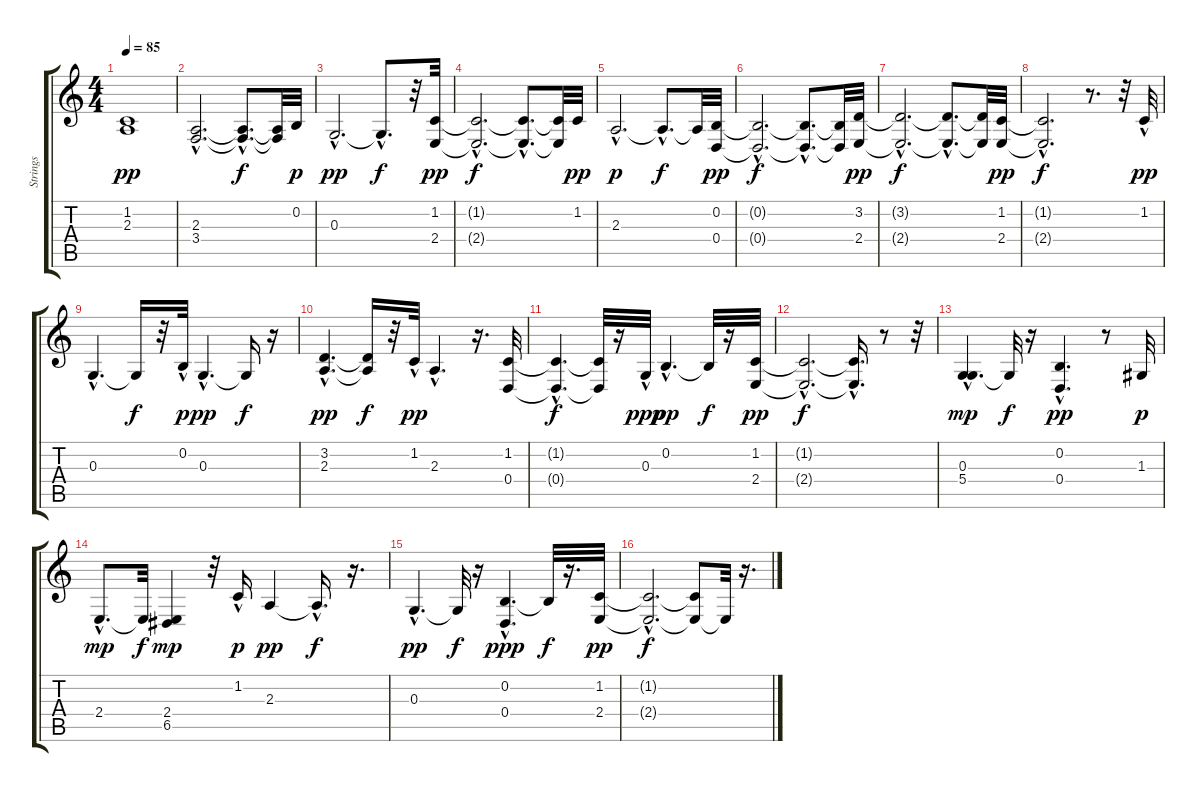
\track ("Strings             " "Strings   ") {instrument stringensemble1}
\staff {score tabs}
\tuning (E4 B3 G3 D3 A2 E2) {hide}
\ts (4 4)
\tempo 85
\clef g2
\ks c
(1.2 2.3).1{dy pp instrument stringensemble1} |
(2.3{hac} 3.4{hac}).2{d} (2.3{hac t} 3.4{hac t}).8{d dy f} (2.3{t} 3.4{t}).32 0.2.32{dy p} |
0.3{hac}.2{d dy pp} 0.3{hac t}.8{d dy f} r.32 (1.2 2.4).32{dy pp} |
(1.2{hac t} 2.4{hac t}).2{d dy f} (1.2{hac t} 2.4{hac t}).8{d} (1.2{t} 2.4{t}).32 1.2.32{dy pp} |
2.3{hac}.2{d dy p} 2.3{hac t}.8{d dy f} 2.3{t}.32 (0.2 0.4).32{dy pp} |
(0.2{hac t} 0.4{hac t}).2{d dy f} (0.2{hac t} 0.4{hac t}).8{d} (0.2{t} 0.4{t}).32 (3.2 2.4).32{dy pp} |
(3.2{hac t} 2.4{hac t}).2{d dy f} (3.2{hac t} 2.4{hac t}).8{d} (3.2{t} 2.4{t}).32 (1.2 2.4).32{dy pp} |
(1.2{hac t} 2.4{t}).2{d dy f} r.8{d} r.32 1.2{hac}.32{dy pp} |
0.3{hac}.4{d} 0.3{t}.16{dy f} r.32 0.2{hac}.32{dy p} 0.3{hac}.4{d dy pp} 0.3{t}.16{dy f} r.16 |
(3.2{hac} 2.3{hac}).4{d dy pp} (3.2{t} 2.3{t}).16{dy f} r.32 1.2{hac}.32{dy pp} 2.3{hac}.4{d} r.16{d} (1.2 0.4).32 |
(1.2{hac t} 0.4{hac t}).4{d dy f} (1.2{t} 0.4{t}).32 r.16 0.3{hac}.32{dy ppp} 0.2{hac}.4{d dy pp} 0.2{t}.32{dy f} r.16 (1.2 2.4).32{dy pp} |
(1.2{hac t} 2.4{hac t}).2{d dy f} (1.2{hac t} 2.4{t}).16{d} r.8 r.32 |
(0.3{hac} 5.4{hac}).4{d dy mp} 0.3{t}.32{dy f} r.16 (0.2{hac} 0.4).4{d dy pp} r.8 1.3.32{dy p} |
2.4{hac}.8{d dy mp} 2.4{t}.32{dy f} (2.4 6.5).4{dy mp} r.32 1.2{hac}.16{dy p} 2.3.4{dy pp} 2.3{hac t}.16{d dy f} r.16{d} |
0.3{hac}.4{d dy pp} 0.3{t}.32{dy f} r.16 (0.2{hac} 0.4).4{d dy ppp} 0.2{t}.32{dy f} r.16{d} (1.2 2.4).32{dy pp} |
(1.2{hac t} 2.4{hac t}).2{d dy f} (1.2{t} 2.4{t}).8 2.4{t}.32 r.16{d}
